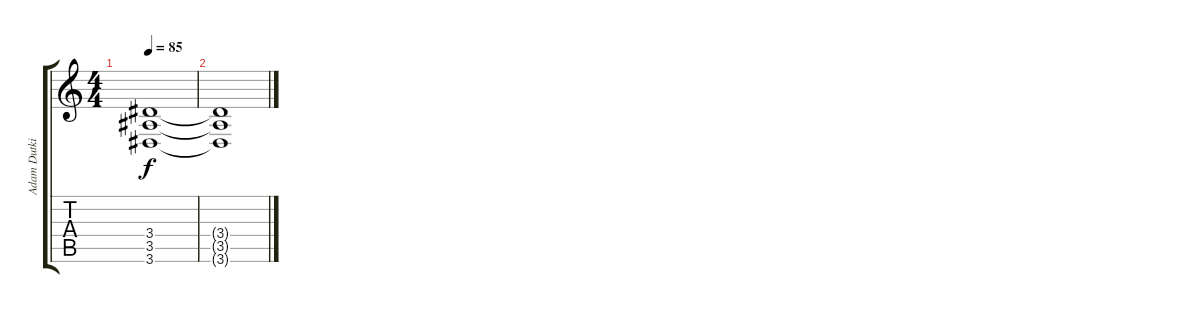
\track ("Adam Dutkiewicz" "Adam Dutki") {instrument distortionguitar}
\staff {score tabs}
\tuning (D4 A3 F3 C3 G2 C2) {hide}
\ts (4 4)
\tempo 85
\clef g2
\ks c
(3.4{t} 3.5{t} 3.6{t}).1{dy f} |
(3.4{t} 3.5{t} 3.6{t}).1
